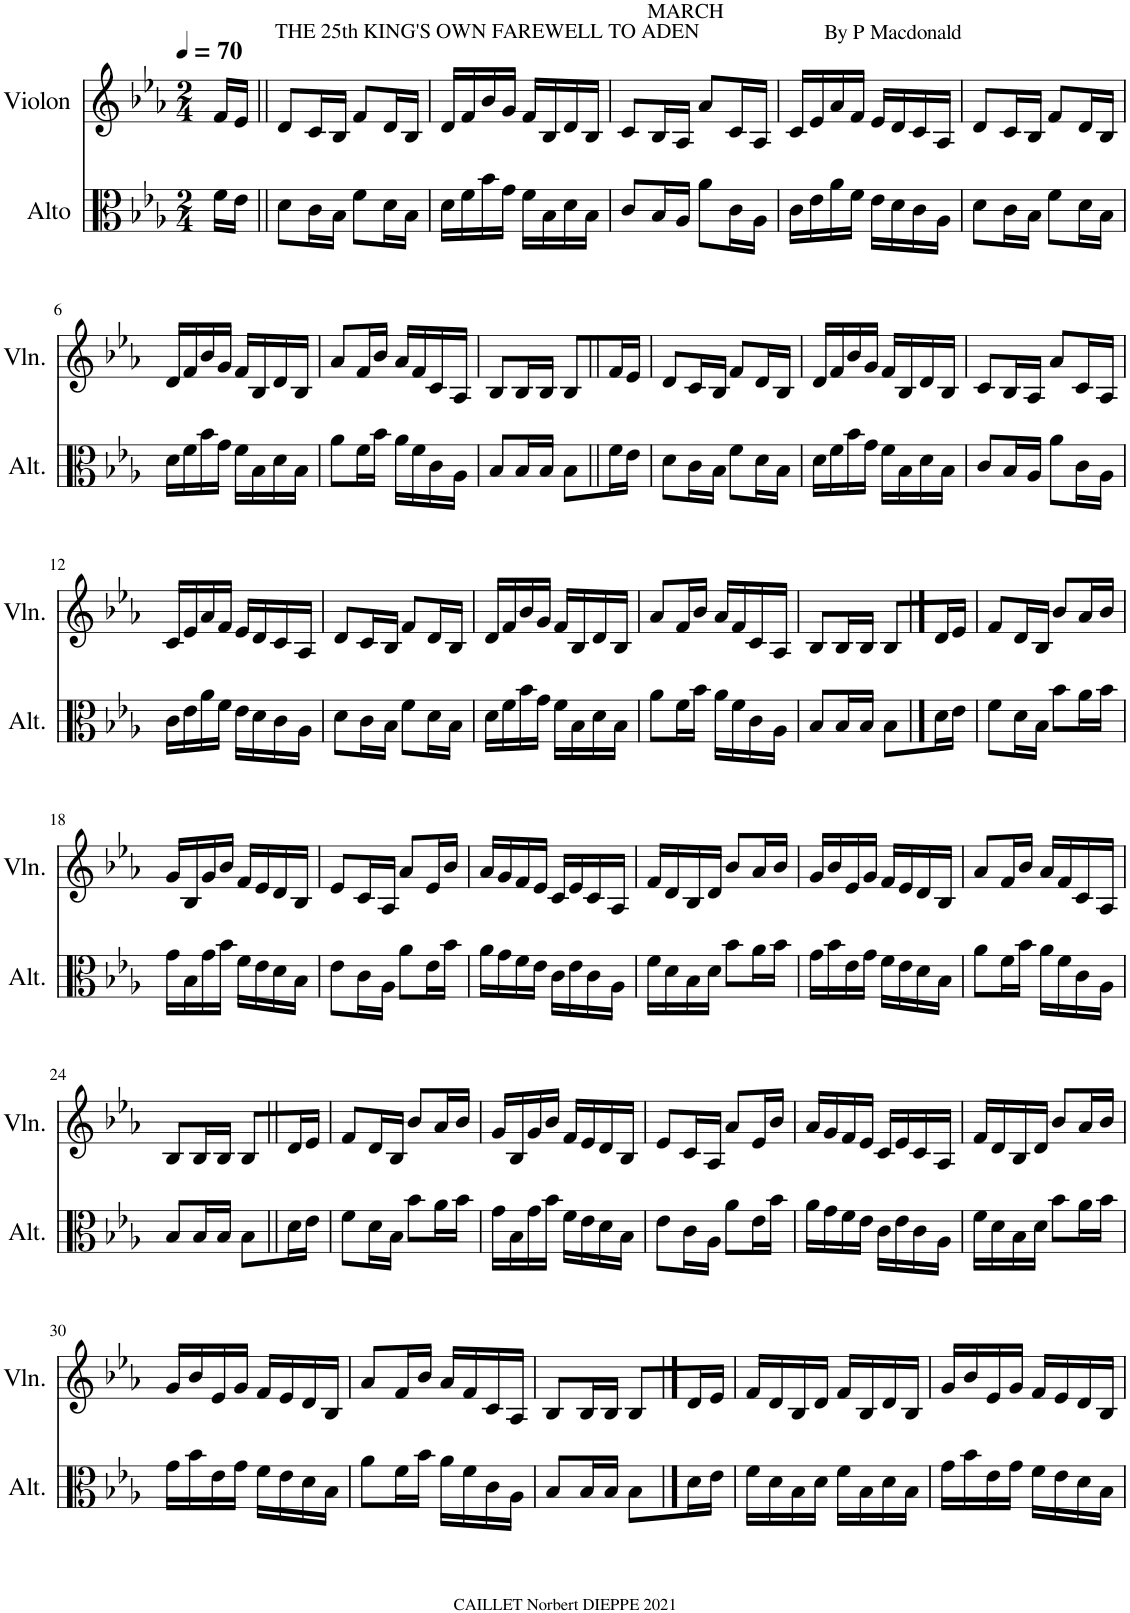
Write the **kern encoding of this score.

**kern	**kern
*part2	*part1
*staff2	*staff1
*I"Alto	*I"Violon
*I'Alt.	*I'Vln.
*clefC3	*clefG2
*k[b-e-a-]	*k[b-e-a-]
*M2/4	*M2/4
*MM70	*MM70
=	=
16f\LL	16f/LL
16e-\JJ	16e-/JJ
=1||	=1||
!	!LO:TX:a:t=THE 25th KING'S OWN FAREWELL TO ADEN
8d\L	8d/L
16c\L	16c/L
16B-\JJ	16B-/JJ
8f\L	8f/L
16d\L	16d/L
16B-\JJ	16B-/JJ
=2	=2
16d\LL	16d/LL
16f\	16f/
16b-\	16b-/
16g\JJ	16g/JJ
16f\LL	16f/LL
16B-\	16B-/
16d\	16d/
16B-\JJ	16B-/JJ
=3	=3
8c/L	8c/L
16B-/L	16B-/L
16A-/JJ	16A-/JJ
!	!LO:TX:a:t=MARCH
8a-\L	8a-/L
16c\L	16c/L
16A-\JJ	16A-/JJ
=4	=4
!	!LO:TX:a:t=By P Macdonald
16c\LL	16c/LL
16e-\	16e-/
16a-\	16a-/
16f\JJ	16f/JJ
16e-\LL	16e-/LL
16d\	16d/
16c\	16c/
16A-\JJ	16A-/JJ
=5	=5
8d\L	8d/L
16c\L	16c/L
16B-\JJ	16B-/JJ
8f\L	8f/L
16d\L	16d/L
16B-\JJ	16B-/JJ
!!LO:LB:g=z
=6	=6
16d\LL	16d/LL
16f\	16f/
16b-\	16b-/
16g\JJ	16g/JJ
16f\LL	16f/LL
16B-\	16B-/
16d\	16d/
16B-\JJ	16B-/JJ
=7	=7
8a-\L	8a-/L
16f\L	16f/L
16b-\JJ	16b-/JJ
16a-\LL	16a-/LL
16f\	16f/
16c\	16c/
16A-\JJ	16A-/JJ
=8	=8
8B-/L	8B-/L
16B-/L	16B-/L
16B-/JJ	16B-/JJ
8B-\L	8B-/L
16f\L	16f/L
16e-\JJ	16e-/JJ
=9	=9
8d\L	8d/L
16c\L	16c/L
16B-\JJ	16B-/JJ
8f\L	8f/L
16d\L	16d/L
16B-\JJ	16B-/JJ
=10	=10
16d\LL	16d/LL
16f\	16f/
16b-\	16b-/
16g\JJ	16g/JJ
16f\LL	16f/LL
16B-\	16B-/
16d\	16d/
16B-\JJ	16B-/JJ
=11	=11
8c/L	8c/L
16B-/L	16B-/L
16A-/JJ	16A-/JJ
8a-\L	8a-/L
16c\L	16c/L
16A-\JJ	16A-/JJ
!!LO:LB:g=z
=12	=12
16c\LL	16c/LL
16e-\	16e-/
16a-\	16a-/
16f\JJ	16f/JJ
16e-\LL	16e-/LL
16d\	16d/
16c\	16c/
16A-\JJ	16A-/JJ
=13	=13
8d\L	8d/L
16c\L	16c/L
16B-\JJ	16B-/JJ
8f\L	8f/L
16d\L	16d/L
16B-\JJ	16B-/JJ
=14	=14
16d\LL	16d/LL
16f\	16f/
16b-\	16b-/
16g\JJ	16g/JJ
16f\LL	16f/LL
16B-\	16B-/
16d\	16d/
16B-\JJ	16B-/JJ
=15	=15
8a-\L	8a-/L
16f\L	16f/L
16b-\JJ	16b-/JJ
16a-\LL	16a-/LL
16f\	16f/
16c\	16c/
16A-\JJ	16A-/JJ
=16	=16
8B-/L	8B-/L
16B-/L	16B-/L
16B-/JJ	16B-/JJ
8B-\L	8B-/L
16d\L	16d/L
16e-\JJ	16e-/JJ
=17	=17
8f\L	8f/L
16d\L	16d/L
16B-\JJ	16B-/JJ
8b-\L	8b-/L
16a-\L	16a-/L
16b-\JJ	16b-/JJ
!!LO:LB:g=z
=18	=18
16g\LL	16g/LL
16B-\	16B-/
16g\	16g/
16b-\JJ	16b-/JJ
16f\LL	16f/LL
16e-\	16e-/
16d\	16d/
16B-\JJ	16B-/JJ
=19	=19
8e-\L	8e-/L
16c\L	16c/L
16A-\JJ	16A-/JJ
8a-\L	8a-/L
16e-\L	16e-/L
16b-\JJ	16b-/JJ
=20	=20
16a-\LL	16a-/LL
16g\	16g/
16f\	16f/
16e-\JJ	16e-/JJ
16c\LL	16c/LL
16e-\	16e-/
16c\	16c/
16A-\JJ	16A-/JJ
=21	=21
16f\LL	16f/LL
16d\	16d/
16B-\	16B-/
16d\JJ	16d/JJ
8b-\L	8b-/L
16a-\L	16a-/L
16b-\JJ	16b-/JJ
=22	=22
16g\LL	16g/LL
16b-\	16b-/
16e-\	16e-/
16g\JJ	16g/JJ
16f\LL	16f/LL
16e-\	16e-/
16d\	16d/
16B-\JJ	16B-/JJ
=23	=23
8a-\L	8a-/L
16f\L	16f/L
16b-\JJ	16b-/JJ
16a-\LL	16a-/LL
16f\	16f/
16c\	16c/
16A-\JJ	16A-/JJ
!!LO:LB:g=z
=24	=24
8B-/L	8B-/L
16B-/L	16B-/L
16B-/JJ	16B-/JJ
8B-\L	8B-/L
16d\L	16d/L
16e-\JJ	16e-/JJ
=25	=25
8f\L	8f/L
16d\L	16d/L
16B-\JJ	16B-/JJ
8b-\L	8b-/L
16a-\L	16a-/L
16b-\JJ	16b-/JJ
=26	=26
16g\LL	16g/LL
16B-\	16B-/
16g\	16g/
16b-\JJ	16b-/JJ
16f\LL	16f/LL
16e-\	16e-/
16d\	16d/
16B-\JJ	16B-/JJ
=27	=27
8e-\L	8e-/L
16c\L	16c/L
16A-\JJ	16A-/JJ
8a-\L	8a-/L
16e-\L	16e-/L
16b-\JJ	16b-/JJ
=28	=28
16a-\LL	16a-/LL
16g\	16g/
16f\	16f/
16e-\JJ	16e-/JJ
16c\LL	16c/LL
16e-\	16e-/
16c\	16c/
16A-\JJ	16A-/JJ
=29	=29
16f\LL	16f/LL
16d\	16d/
16B-\	16B-/
16d\JJ	16d/JJ
8b-\L	8b-/L
16a-\L	16a-/L
16b-\JJ	16b-/JJ
!!LO:LB:g=z
=30	=30
16g\LL	16g/LL
16b-\	16b-/
16e-\	16e-/
16g\JJ	16g/JJ
16f\LL	16f/LL
16e-\	16e-/
16d\	16d/
16B-\JJ	16B-/JJ
=31	=31
8a-\L	8a-/L
16f\L	16f/L
16b-\JJ	16b-/JJ
16a-\LL	16a-/LL
16f\	16f/
16c\	16c/
16A-\JJ	16A-/JJ
=32	=32
8B-/L	8B-/L
16B-/L	16B-/L
16B-/JJ	16B-/JJ
8B-\L	8B-/L
16d\L	16d/L
16e-\JJ	16e-/JJ
=33	=33
16f\LL	16f/LL
16d\	16d/
16B-\	16B-/
16d\JJ	16d/JJ
16f\LL	16f/LL
16B-\	16B-/
16d\	16d/
16B-\JJ	16B-/JJ
=34	=34
16g\LL	16g/LL
16b-\	16b-/
16e-\	16e-/
16g\JJ	16g/JJ
16f\LL	16f/LL
16e-\	16e-/
16d\	16d/
16B-\JJ	16B-/JJ
=	=
*-	*-
